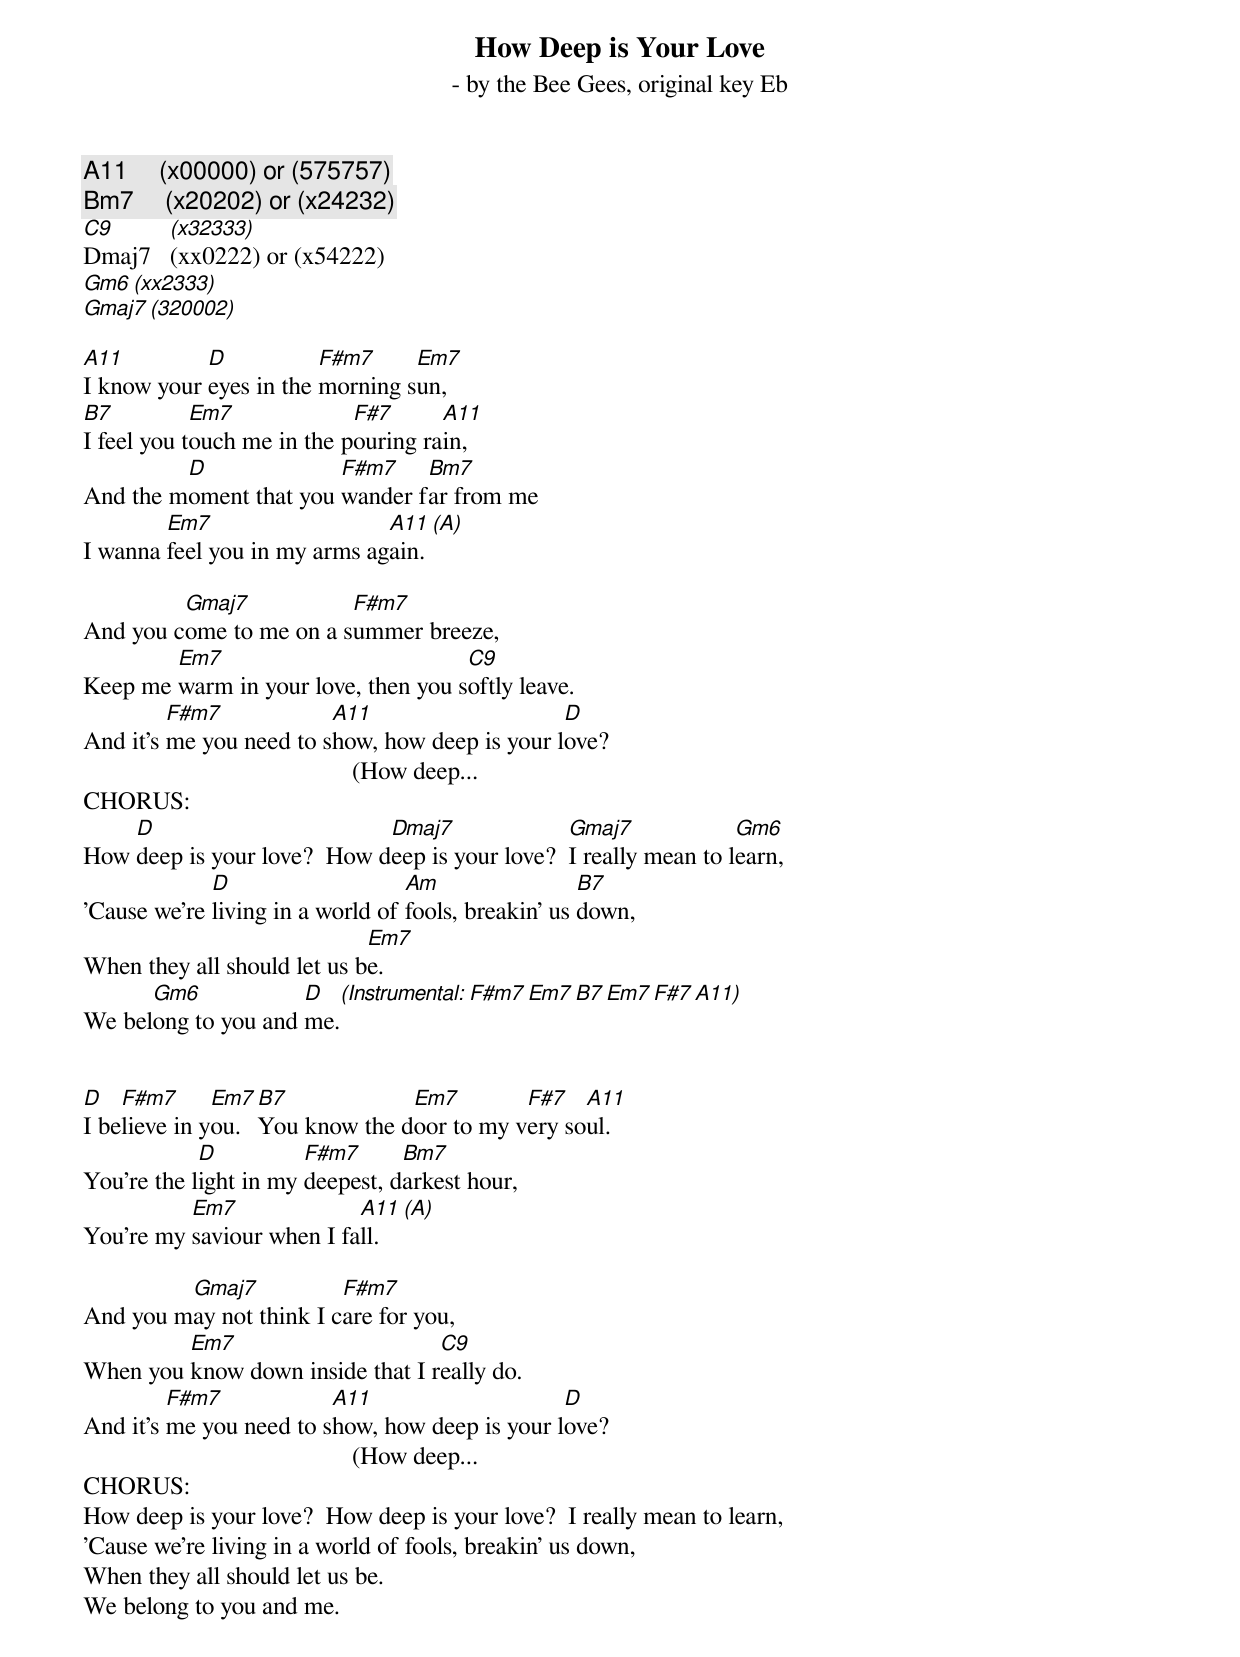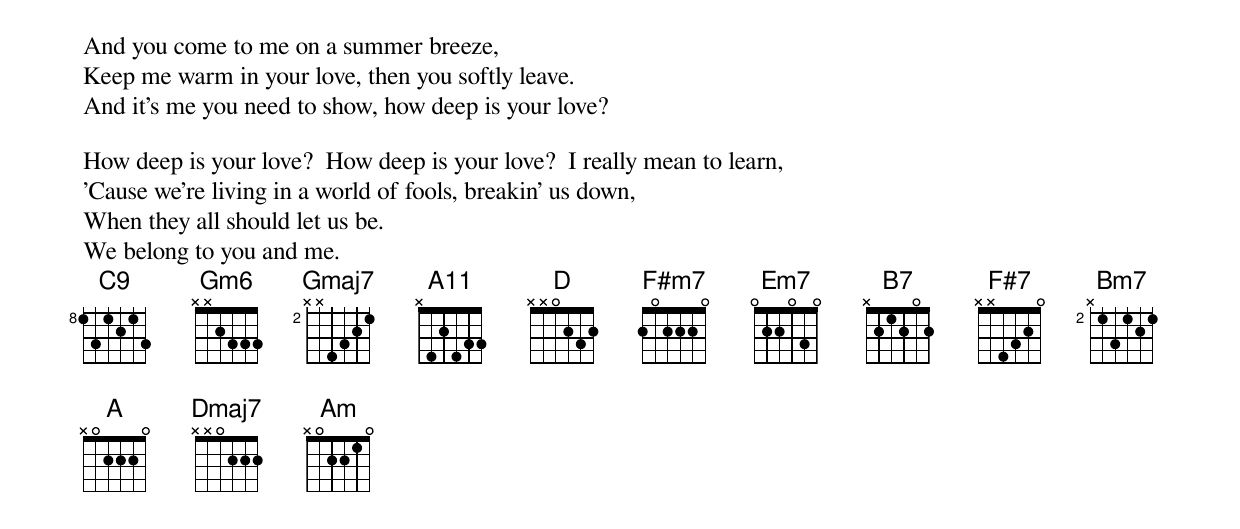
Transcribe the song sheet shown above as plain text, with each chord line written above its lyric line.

How Deep is Your Love
 - by the Bee Gees, original key Eb

A11     (x00000) or (575757)
Bm7     (x20202) or (x24232)
C9      (x32333)
Dmaj7   (xx0222) or (x54222)
Gm6     (xx2333)
Gmaj7   (320002)

A11         D           F#m7     Em7
I know your eyes in the morning sun,
B7          Em7             F#7      A11
I feel you touch me in the pouring rain,
         D              F#m7    Bm7
And the moment that you wander far from me
        Em7                   A11  (A)
I wanna feel you in my arms again.

         Gmaj7           F#m7
And you come to me on a summer breeze,
        Em7                          C9
Keep me warm in your love, then you softly leave.
         F#m7            A11                    D
And it's me you need to show, how deep is your love?
                                           (How deep...
CHORUS:
    D                        Dmaj7              Gmaj7             Gm6
How deep is your love?  How deep is your love?  I really mean to learn,
             D                    Am                 B7
'Cause we're living in a world of fools, breakin' us down,
                             Em7
When they all should let us be.
      Gm6            D         (Instrumental:   F#m7  Em7  B7  Em7  F#7  A11)
We belong to you and me.


D   F#m7      Em7  B7            Em7        F#7   A11
I believe in you.  You know the door to my very soul.
            D          F#m7      Bm7
You're the light in my deepest, darkest hour,
          Em7              A11  (A)
You're my saviour when I fall.

         Gmaj7           F#m7
And you may not think I care for you,
         Em7                      C9
When you know down inside that I really do.
         F#m7            A11                    D
And it's me you need to show, how deep is your love?
                                           (How deep...
CHORUS:
How deep is your love?  How deep is your love?  I really mean to learn,
'Cause we're living in a world of fools, breakin' us down,
When they all should let us be.
We belong to you and me.

And you come to me on a summer breeze,
Keep me warm in your love, then you softly leave.
And it's me you need to show, how deep is your love?

How deep is your love?  How deep is your love?  I really mean to learn,
'Cause we're living in a world of fools, breakin' us down,
When they all should let us be.
We belong to you and me.
